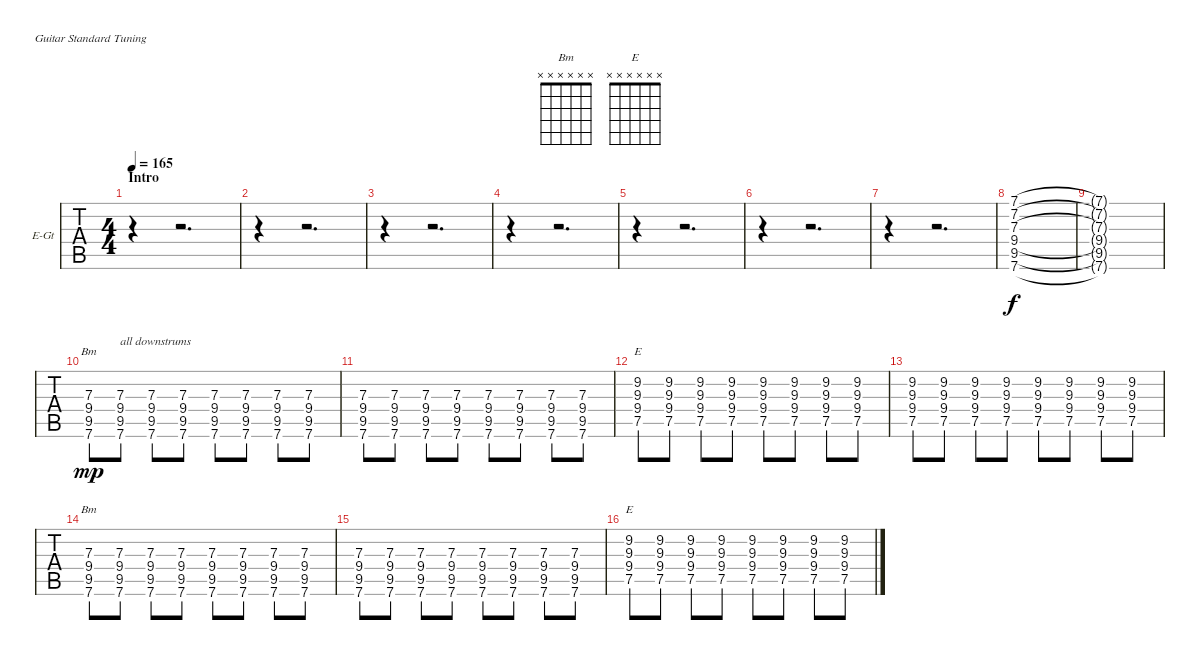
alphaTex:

\bracketExtendMode groupsimilarinstruments
\firstSystemTrackNameOrientation horizontal
\otherSystemsTrackNameOrientation horizontal
\track ("Nick" "E-Gt") {instrument overdrivenguitar}
\staff {tabs}
\tuning (E4 B3 G3 D3 A2 E2)
\chord ("Bm" x x 7 9 9 7) {firstfret 7}
\chord ("E" x 9 9 9 7 x) {firstfret 7}
\chord ("Bm" x x x x x x)
\chord ("E" x x x x x x)
\ts (4 4)
\beaming (8 2 2 2 2)
\section ("" "Intro")
\tempo 165
\clef g2
\ks c
r.4{dy f instrument overdrivenguitar} r.2{d} |
r.4 r.2{d} |
r.4 r.2{d} |
r.4 r.2{d} |
r.4 r.2{d} |
r.4 r.2{d} |
r.4 r.2{d} |
(7.1 7.2 7.3 9.4 9.5 7.6).1 |
(7.1{t} 7.2{t} 7.3{t} 9.4{t} 9.5{t} 7.6{t}).1 |
(7.3 9.4 9.5 7.6).8{ch "Bm" dy mp} (7.3 9.4 9.5 7.6).8{txt "all downstrums"} (7.3 9.4 9.5 7.6).8 (7.3 9.4 9.5 7.6).8 (7.3 9.4 9.5 7.6).8 (7.3 9.4 9.5 7.6).8 (7.3 9.4 9.5 7.6).8 (7.3 9.4 9.5 7.6).8 |
(7.3 9.4 9.5 7.6).8 (7.3 9.4 9.5 7.6).8 (7.3 9.4 9.5 7.6).8 (7.3 9.4 9.5 7.6).8 (7.3 9.4 9.5 7.6).8 (7.3 9.4 9.5 7.6).8 (7.3 9.4 9.5 7.6).8 (7.3 9.4 9.5 7.6).8 |
(9.2 9.3 9.4 7.5).8{ch "E"} (9.2 9.3 9.4 7.5).8 (9.2 9.3 9.4 7.5).8 (9.2 9.3 9.4 7.5).8 (9.2 9.3 9.4 7.5).8 (9.2 9.3 9.4 7.5).8 (9.2 9.3 9.4 7.5).8 (9.2 9.3 9.4 7.5).8 |
(9.2 9.3 9.4 7.5).8 (9.2 9.3 9.4 7.5).8 (9.2 9.3 9.4 7.5).8 (9.2 9.3 9.4 7.5).8 (9.2 9.3 9.4 7.5).8 (9.2 9.3 9.4 7.5).8 (9.2 9.3 9.4 7.5).8 (9.2 9.3 9.4 7.5).8 |
(7.3 9.4 9.5 7.6).8{ch "Bm"} (7.3 9.4 9.5 7.6).8 (7.3 9.4 9.5 7.6).8 (7.3 9.4 9.5 7.6).8 (7.3 9.4 9.5 7.6).8 (7.3 9.4 9.5 7.6).8 (7.3 9.4 9.5 7.6).8 (7.3 9.4 9.5 7.6).8 |
(7.3 9.4 9.5 7.6).8 (7.3 9.4 9.5 7.6).8 (7.3 9.4 9.5 7.6).8 (7.3 9.4 9.5 7.6).8 (7.3 9.4 9.5 7.6).8 (7.3 9.4 9.5 7.6).8 (7.3 9.4 9.5 7.6).8 (7.3 9.4 9.5 7.6).8 |
(9.2 9.3 9.4 7.5).8{ch "E"} (9.2 9.3 9.4 7.5).8 (9.2 9.3 9.4 7.5).8 (9.2 9.3 9.4 7.5).8 (9.2 9.3 9.4 7.5).8 (9.2 9.3 9.4 7.5).8 (9.2 9.3 9.4 7.5).8 (9.2 9.3 9.4 7.5).8
